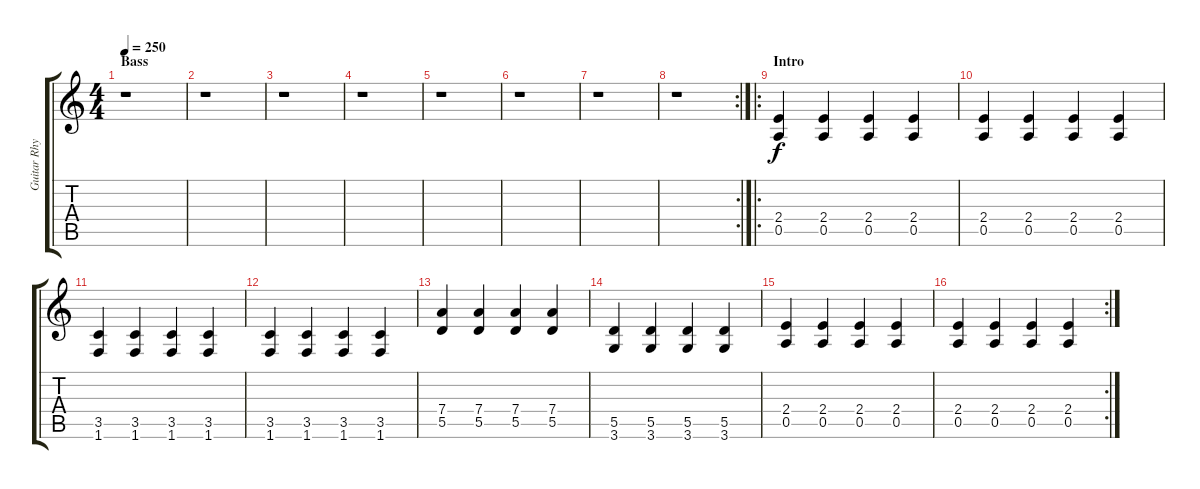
\track ("Guitar Rhytm" "Guitar Rhy") {instrument overdrivenguitar}
\staff {score tabs}
\tuning (E4 B3 G3 D3 A2 E2) {hide}
\ts (4 4)
\section ("" "Bass")
\tempo 250
\clef g2
\ks c
r.1{dy f instrument overdrivenguitar} |
r.1 |
r.1 |
r.1 |
r.1 |
r.1 |
r.1 |
\rc 2
r.1 |
\ro
\section ("" "Intro")
(2.4 0.5).4 (2.4 0.5).4 (2.4 0.5).4 (2.4 0.5).4 |
(2.4 0.5).4 (2.4 0.5).4 (2.4 0.5).4 (2.4 0.5).4 |
(3.5 1.6).4 (3.5 1.6).4 (3.5 1.6).4 (3.5 1.6).4 |
(3.5 1.6).4 (3.5 1.6).4 (3.5 1.6).4 (3.5 1.6).4 |
(7.4 5.5).4 (7.4 5.5).4 (7.4 5.5).4 (7.4 5.5).4 |
(5.5 3.6).4 (5.5 3.6).4 (5.5 3.6).4 (5.5 3.6).4 |
(2.4 0.5).4 (2.4 0.5).4 (2.4 0.5).4 (2.4 0.5).4 |
\rc 2
(2.4 0.5).4 (2.4 0.5).4 (2.4 0.5).4 (2.4 0.5).4
